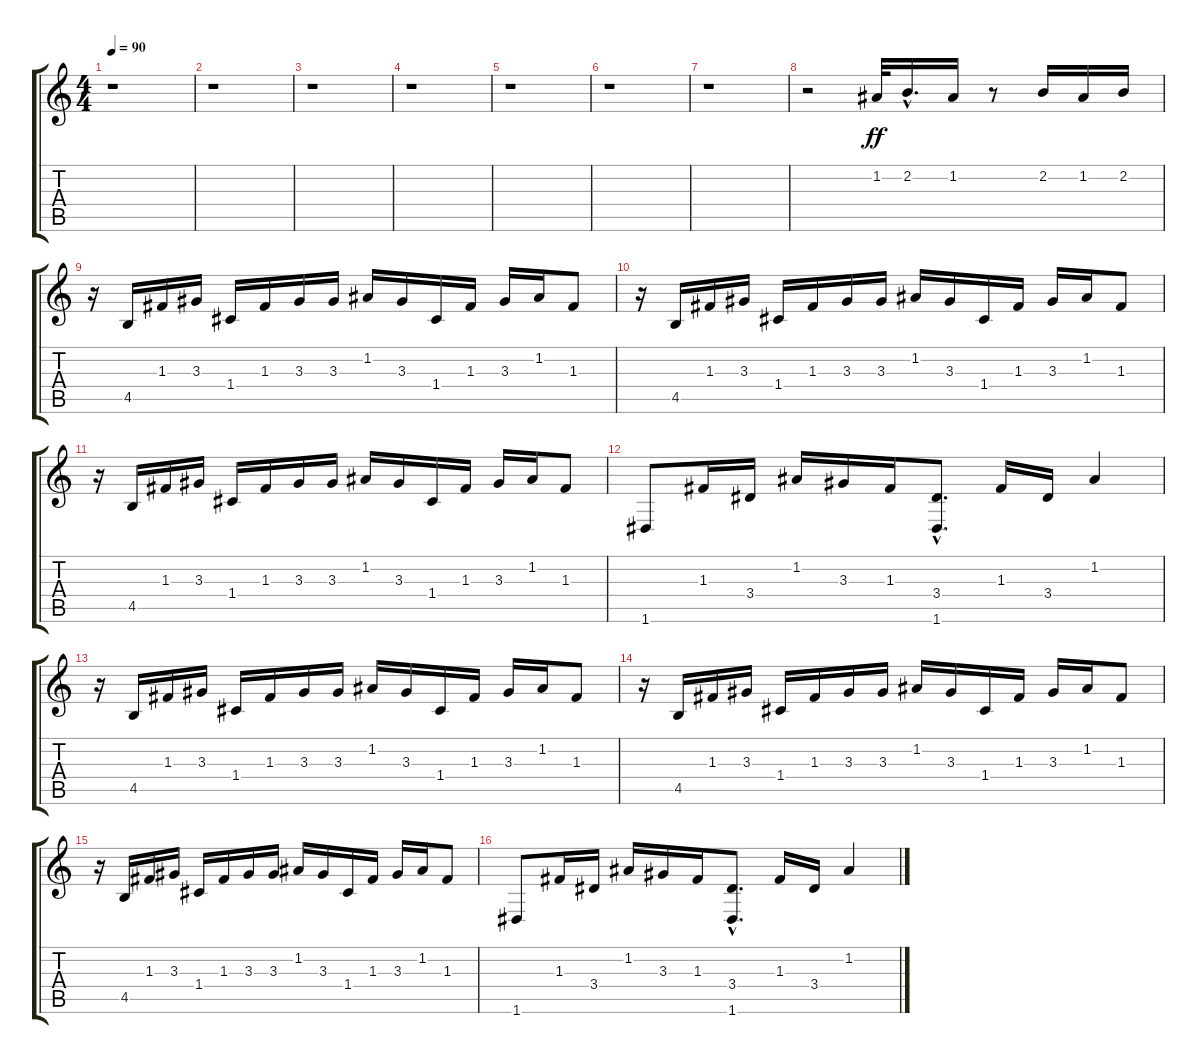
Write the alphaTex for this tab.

\track "" {instrument acousticguitarnylon}
\staff {score tabs}
\tuning (D4 A3 F3 C3 G2 D2) {hide}
\ts (4 4)
\tempo 90
\clef g2
\ks c
r.1{dy f} |
r.1 |
r.1 |
r.1 |
r.1 |
r.1 |
r.1 |
r.2 1.2.32{dy ff} 2.2{hac}.16{d} 1.2.16 r.8 2.2.16 1.2.16 2.2.16 |
r.16 4.5.16 1.3.16 3.3.16 1.4.16 1.3.16 3.3.16 3.3.16 1.2.16 3.3.16 1.4.16 1.3.16 3.3.16 1.2.16 1.3.8 |
r.16 4.5.16 1.3.16 3.3.16 1.4.16 1.3.16 3.3.16 3.3.16 1.2.16 3.3.16 1.4.16 1.3.16 3.3.16 1.2.16 1.3.8 |
r.16 4.5.16 1.3.16 3.3.16 1.4.16 1.3.16 3.3.16 3.3.16 1.2.16 3.3.16 1.4.16 1.3.16 3.3.16 1.2.16 1.3.8 |
1.6.8 1.3.16 3.4.16 1.2.16 3.3.16 1.3.16 (3.4{hac} 1.6{hac}).8{d} 1.3.16 3.4.16 1.2.4 |
r.16 4.5.16 1.3.16 3.3.16 1.4.16 1.3.16 3.3.16 3.3.16 1.2.16 3.3.16 1.4.16 1.3.16 3.3.16 1.2.16 1.3.8 |
r.16 4.5.16 1.3.16 3.3.16 1.4.16 1.3.16 3.3.16 3.3.16 1.2.16 3.3.16 1.4.16 1.3.16 3.3.16 1.2.16 1.3.8 |
r.16 4.5.16 1.3.16 3.3.16 1.4.16 1.3.16 3.3.16 3.3.16 1.2.16 3.3.16 1.4.16 1.3.16 3.3.16 1.2.16 1.3.8 |
1.6.8 1.3.16 3.4.16 1.2.16 3.3.16 1.3.16 (3.4{hac} 1.6{hac}).8{d} 1.3.16 3.4.16 1.2.4
